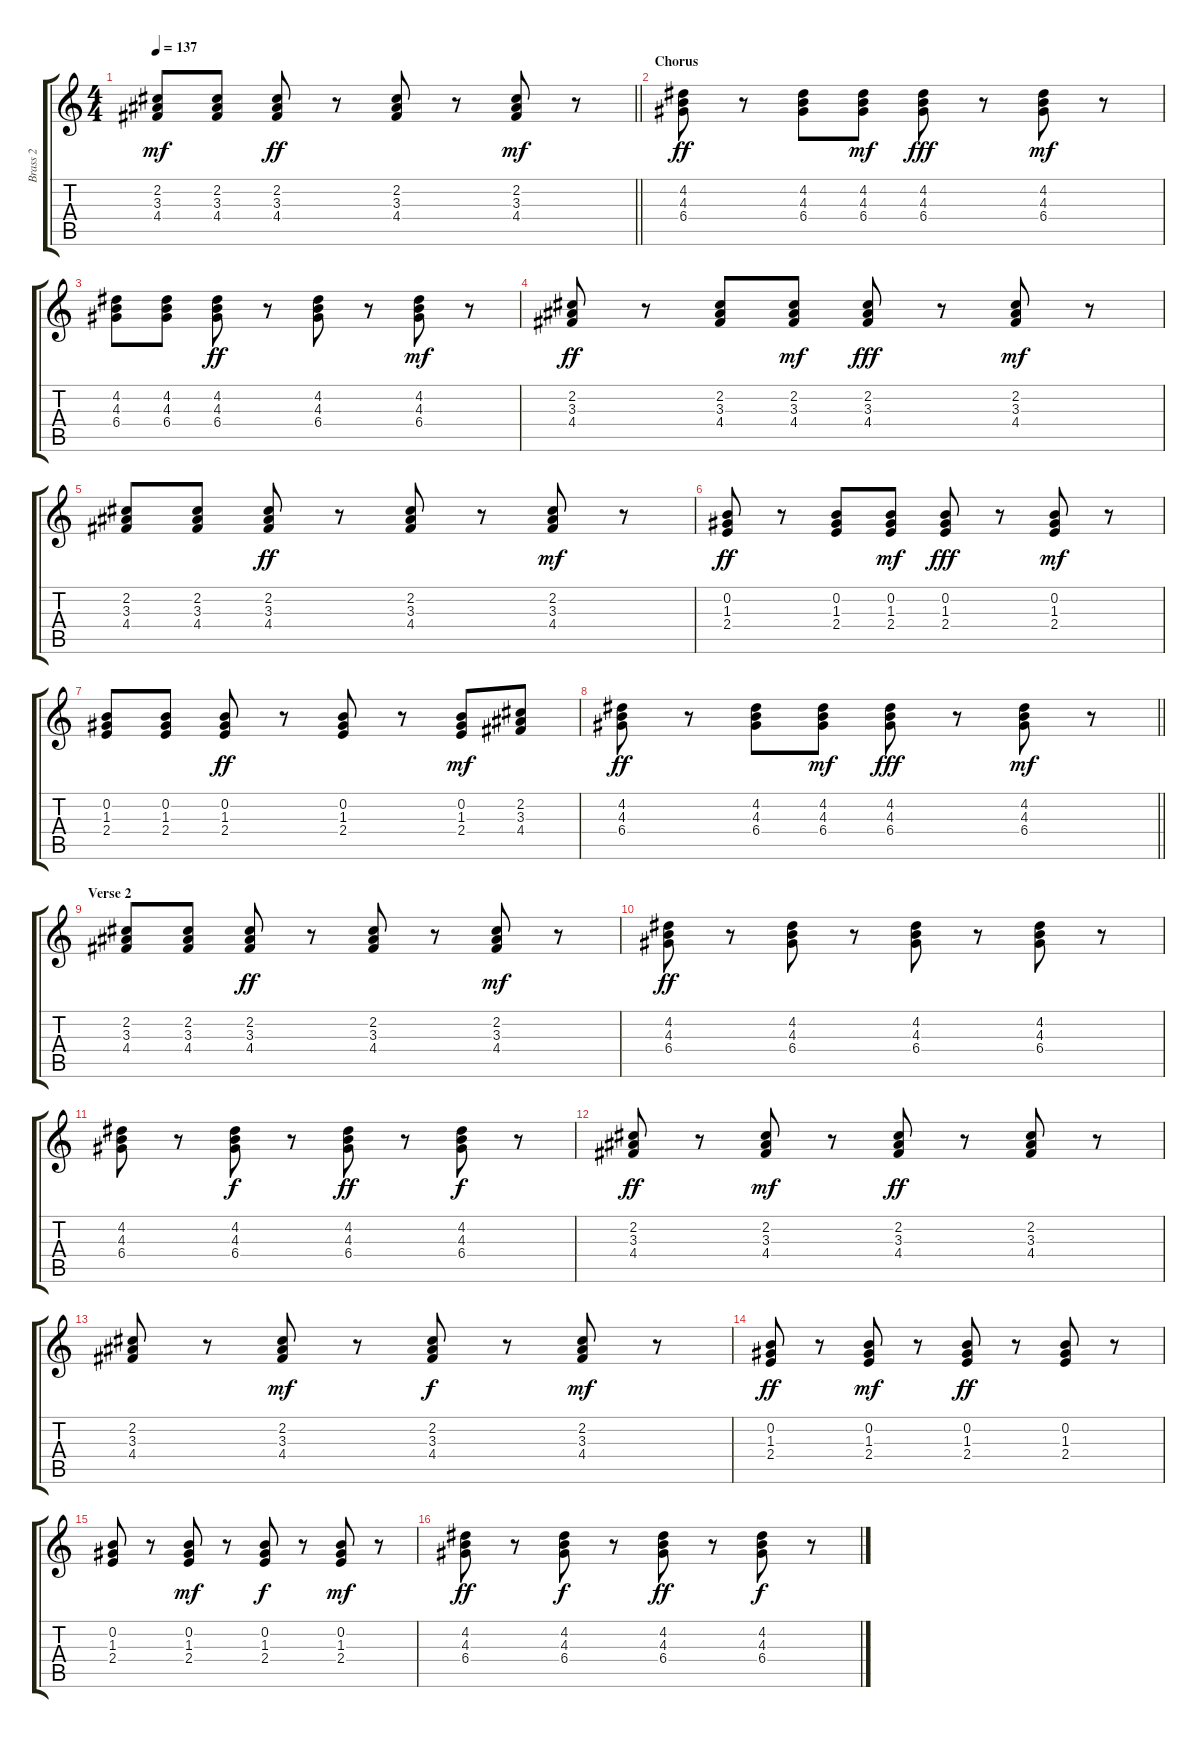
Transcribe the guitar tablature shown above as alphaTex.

\track ("Brass 2" "Brass 2") {instrument synthbass1}
\staff {score tabs}
\tuning (E4 B3 G3 D3 A2 E2) {hide}
\ts (4 4)
\tempo 137
\clef g2
\barLineRight lightlight
\ks c
(2.2 3.3 4.4).8{dy mf} (2.2 3.3 4.4).8 (2.2 3.3 4.4).8{dy ff} r.8 (2.2 3.3 4.4).8 r.8 (2.2 3.3 4.4).8{dy mf} r.8 |
\section ("" "Chorus")
(4.2 4.3 6.4).8{dy ff} r.8 (4.2 4.3 6.4).8 (4.2 4.3 6.4).8{dy mf} (4.2 4.3 6.4).8{dy fff} r.8 (4.2 4.3 6.4).8{dy mf} r.8 |
(4.2 4.3 6.4).8 (4.2 4.3 6.4).8 (4.2 4.3 6.4).8{dy ff} r.8 (4.2 4.3 6.4).8 r.8 (4.2 4.3 6.4).8{dy mf} r.8 |
(2.2 3.3 4.4).8{dy ff} r.8 (2.2 3.3 4.4).8 (2.2 3.3 4.4).8{dy mf} (2.2 3.3 4.4).8{dy fff} r.8 (2.2 3.3 4.4).8{dy mf} r.8 |
(2.2 3.3 4.4).8 (2.2 3.3 4.4).8 (2.2 3.3 4.4).8{dy ff} r.8 (2.2 3.3 4.4).8 r.8 (2.2 3.3 4.4).8{dy mf} r.8 |
(0.2 1.3 2.4).8{dy ff} r.8 (0.2 1.3 2.4).8 (0.2 1.3 2.4).8{dy mf} (0.2 1.3 2.4).8{dy fff} r.8 (0.2 1.3 2.4).8{dy mf} r.8 |
(0.2 1.3 2.4).8 (0.2 1.3 2.4).8 (0.2 1.3 2.4).8{dy ff} r.8 (0.2 1.3 2.4).8 r.8 (0.2 1.3 2.4).8{dy mf} (2.2 3.3 4.4).8 |
\barLineRight lightlight
(4.2 4.3 6.4).8{dy ff} r.8 (4.2 4.3 6.4).8 (4.2 4.3 6.4).8{dy mf} (4.2 4.3 6.4).8{dy fff} r.8 (4.2 4.3 6.4).8{dy mf} r.8 |
\section ("" "Verse 2")
(2.2 3.3 4.4).8 (2.2 3.3 4.4).8 (2.2 3.3 4.4).8{dy ff} r.8 (2.2 3.3 4.4).8 r.8 (2.2 3.3 4.4).8{dy mf} r.8 |
(4.2 4.3 6.4).8{dy ff} r.8 (4.2 4.3 6.4).8 r.8 (4.2 4.3 6.4).8 r.8 (4.2 4.3 6.4).8 r.8 |
(4.2 4.3 6.4).8 r.8 (4.2 4.3 6.4).8{dy f} r.8 (4.2 4.3 6.4).8{dy ff} r.8 (4.2 4.3 6.4).8{dy f} r.8 |
(2.2 3.3 4.4).8{dy ff} r.8 (2.2 3.3 4.4).8{dy mf} r.8 (2.2 3.3 4.4).8{dy ff} r.8 (2.2 3.3 4.4).8 r.8 |
(2.2 3.3 4.4).8 r.8 (2.2 3.3 4.4).8{dy mf} r.8 (2.2 3.3 4.4).8{dy f} r.8 (2.2 3.3 4.4).8{dy mf} r.8 |
(0.2 1.3 2.4).8{dy ff} r.8 (0.2 1.3 2.4).8{dy mf} r.8 (0.2 1.3 2.4).8{dy ff} r.8 (0.2 1.3 2.4).8 r.8 |
(0.2 1.3 2.4).8 r.8 (0.2 1.3 2.4).8{dy mf} r.8 (0.2 1.3 2.4).8{dy f} r.8 (0.2 1.3 2.4).8{dy mf} r.8 |
(4.2 4.3 6.4).8{dy ff} r.8 (4.2 4.3 6.4).8{dy f} r.8 (4.2 4.3 6.4).8{dy ff} r.8 (4.2 4.3 6.4).8{dy f} r.8
